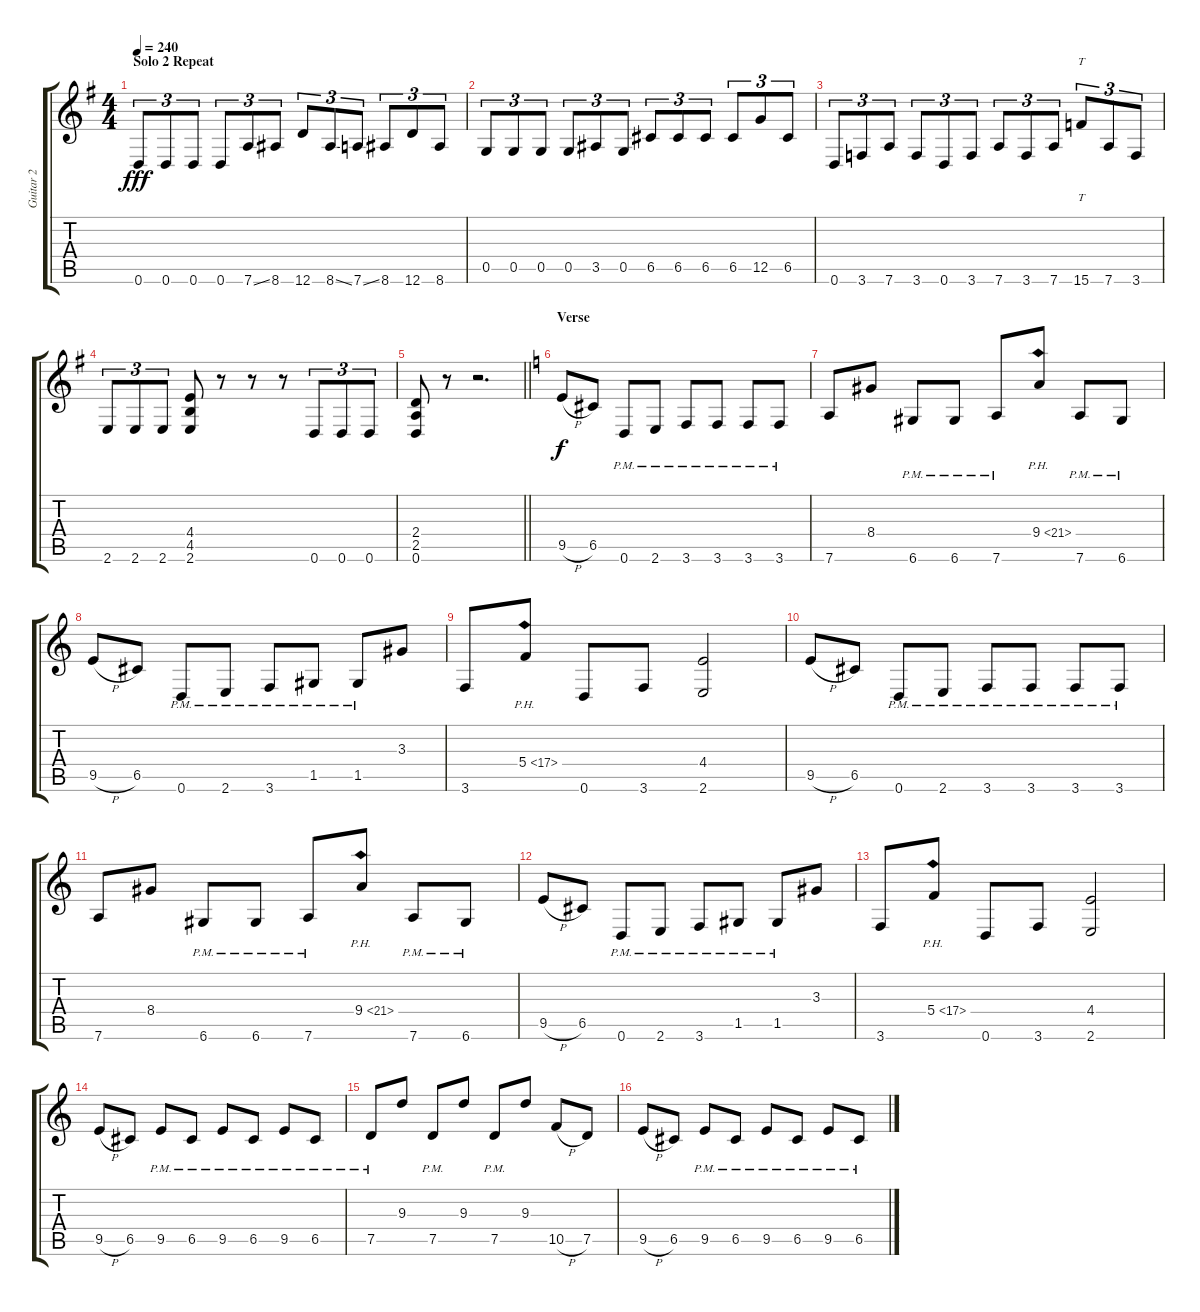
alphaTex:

\track ("Guitar 2" "Guitar 2") {instrument distortionguitar}
\staff {score tabs}
\tuning (D4 A3 F3 C3 G2 D2) {hide}
\ts (4 4)
\section ("" "Solo 2 Repeat")
\tempo 240
\clef g2
\ks g
0.6.8{tu (3 2) dy fff} 0.6.8{tu (3 2)} 0.6.8{tu (3 2)} 0.6.8{tu (3 2)} 7.6{ss}.8{tu (3 2)} 8.6.8{tu (3 2)} 12.6.8{tu (3 2)} 8.6{ss}.8{tu (3 2)} 7.6{ss}.8{tu (3 2)} 8.6.8{tu (3 2)} 12.6.8{tu (3 2)} 8.6.8{tu (3 2)} |
0.5.8{tu (3 2)} 0.5.8{tu (3 2)} 0.5.8{tu (3 2)} 0.5.8{tu (3 2)} 3.5.8{tu (3 2)} 0.5.8{tu (3 2)} 6.5.8{tu (3 2)} 6.5.8{tu (3 2)} 6.5.8{tu (3 2)} 6.5.8{tu (3 2)} 12.5.8{tu (3 2)} 6.5.8{tu (3 2)} |
0.6.8{tu (3 2)} 3.6.8{tu (3 2)} 7.6.8{tu (3 2)} 3.6.8{tu (3 2)} 0.6.8{tu (3 2)} 3.6.8{tu (3 2)} 7.6.8{tu (3 2)} 3.6.8{tu (3 2)} 7.6.8{tu (3 2)} 15.6.8{tt tu (3 2)} 7.6.8{tu (3 2)} 3.6.8{tu (3 2)} |
2.6.8{tu (3 2)} 2.6.8{tu (3 2)} 2.6.8{tu (3 2)} (4.4 4.5 2.6).8 r.8 r.8 r.8 0.6.8{tu (3 2)} 0.6.8{tu (3 2)} 0.6.8{tu (3 2)} |
\barLineRight lightlight
(2.4 2.5 0.6).8 r.8 r.2{d} |
\section ("" "Verse")
\ks c
9.5{h}.8{dy f} 6.5.8 0.6{pm}.8 2.6{pm}.8 3.6{pm}.8 3.6{pm}.8 3.6{pm}.8 3.6{pm}.8 |
7.6.8 8.4.8 6.6{pm}.8 6.6{pm}.8 7.6{pm}.8 9.4{ph 12}.8 7.6{pm}.8 6.6{pm}.8 |
9.5{h}.8 6.5.8 0.6{pm}.8 2.6{pm}.8 3.6{pm}.8 1.5{pm}.8 1.5{pm}.8 3.3.8 |
3.6.8 5.4{ph 12}.8 0.6.8 3.6.8 (4.4 2.6).2 |
9.5{h}.8 6.5.8 0.6{pm}.8 2.6{pm}.8 3.6{pm}.8 3.6{pm}.8 3.6{pm}.8 3.6{pm}.8 |
7.6.8 8.4.8 6.6{pm}.8 6.6{pm}.8 7.6{pm}.8 9.4{ph 12}.8 7.6{pm}.8 6.6{pm}.8 |
9.5{h}.8 6.5.8 0.6{pm}.8 2.6{pm}.8 3.6{pm}.8 1.5{pm}.8 1.5{pm}.8 3.3.8 |
3.6.8 5.4{ph 12}.8 0.6.8 3.6.8 (4.4 2.6).2 |
9.5{h}.8 6.5.8 9.5{pm}.8 6.5{pm}.8 9.5{pm}.8 6.5{pm}.8 9.5{pm}.8 6.5{pm}.8 |
7.5{pm}.8 9.3.8 7.5{pm}.8 9.3.8 7.5{pm}.8 9.3.8 10.5{h}.8 7.5.8 |
9.5{h}.8 6.5.8 9.5{pm}.8 6.5{pm}.8 9.5{pm}.8 6.5{pm}.8 9.5{pm}.8 6.5{pm}.8
